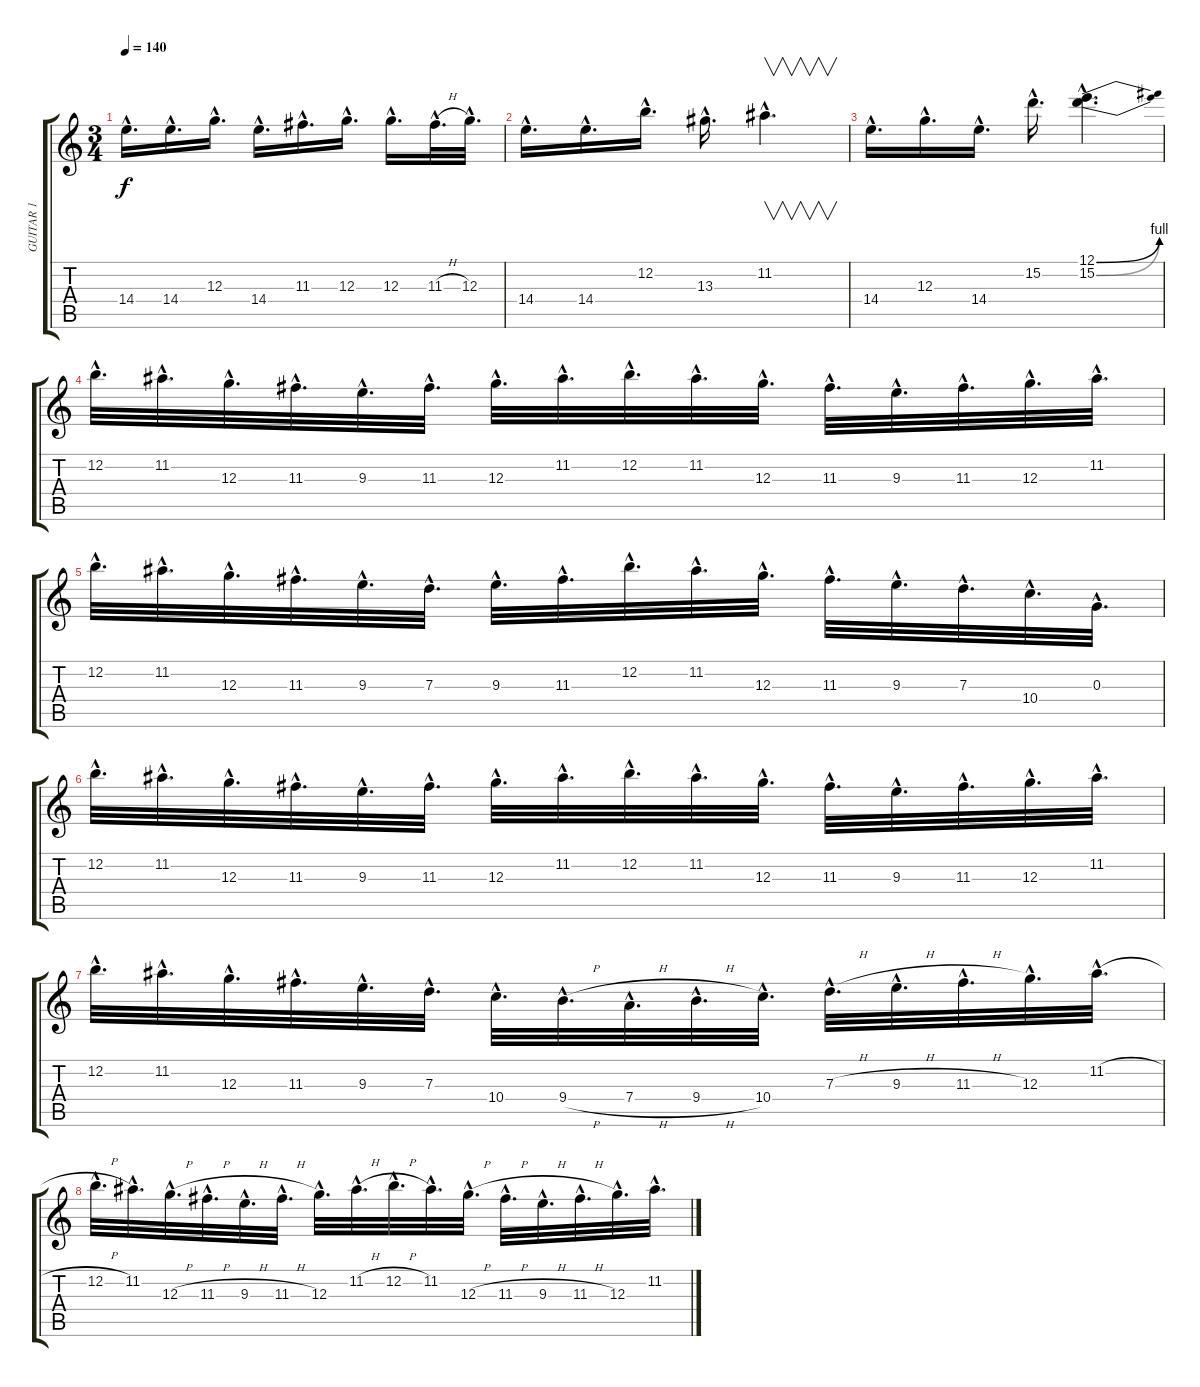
\track ("GUITAR 1" "GUITAR 1") {instrument distortionguitar}
\staff {score tabs}
\tuning (E4 B3 G3 D3 A2 E2) {hide}
\ts (3 4)
\tempo 140
\clef g2
\ks c
14.4{hac}.16{d dy f} 14.4{hac}.16{d} 12.3{hac}.16{d} 14.4{hac}.16{d} 11.3{hac}.16{d} 12.3{hac}.16{d} 12.3{hac}.16{d} 11.3{h hac}.32{d} 12.3{hac}.32{d} |
14.4{hac}.16{d} 14.4{hac}.16{d} 12.2{hac}.16{d} 13.3{hac}.16{d} 11.2{hac}.4{v d} |
14.4{hac}.16{d} 12.3{hac}.16{d} 14.4{hac}.16{d} 15.2{hac}.16{d} (12.1{be (bend 0 0 60 4) hac} 15.2{be (bend 0 0 60 4) hac}).4{d} |
12.2{hac}.32{d} 11.2{hac}.32{d} 12.3{hac}.32{d} 11.3{hac}.32{d} 9.3{hac}.32{d} 11.3{hac}.32{d} 12.3{hac}.32{d} 11.2{hac}.32{d} 12.2{hac}.32{d} 11.2{hac}.32{d} 12.3{hac}.32{d} 11.3{hac}.32{d} 9.3{hac}.32{d} 11.3{hac}.32{d} 12.3{hac}.32{d} 11.2{hac}.32{d} |
12.2{hac}.32{d} 11.2{hac}.32{d} 12.3{hac}.32{d} 11.3{hac}.32{d} 9.3{hac}.32{d} 7.3{hac}.32{d} 9.3{hac}.32{d} 11.3{hac}.32{d} 12.2{hac}.32{d} 11.2{hac}.32{d} 12.3{hac}.32{d} 11.3{hac}.32{d} 9.3{hac}.32{d} 7.3{hac}.32{d} 10.4{hac}.32{d} 0.3{hac}.32{d} |
12.2{hac}.32{d} 11.2{hac}.32{d} 12.3{hac}.32{d} 11.3{hac}.32{d} 9.3{hac}.32{d} 11.3{hac}.32{d} 12.3{hac}.32{d} 11.2{hac}.32{d} 12.2{hac}.32{d} 11.2{hac}.32{d} 12.3{hac}.32{d} 11.3{hac}.32{d} 9.3{hac}.32{d} 11.3{hac}.32{d} 12.3{hac}.32{d} 11.2{hac}.32{d} |
12.2{hac}.32{d} 11.2{hac}.32{d} 12.3{hac}.32{d} 11.3{hac}.32{d} 9.3{hac}.32{d} 7.3{hac}.32{d} 10.4{hac}.32{d} 9.4{h hac}.32{d} 7.4{h hac}.32{d} 9.4{h hac}.32{d} 10.4{hac}.32{d} 7.3{h hac}.32{d} 9.3{h hac}.32{d} 11.3{h hac}.32{d} 12.3{hac}.32{d} 11.2{h hac}.32{d} |
12.2{h hac}.32{d} 11.2{hac}.32{d} 12.3{h hac}.32{d} 11.3{h hac}.32{d} 9.3{h hac}.32{d} 11.3{h hac}.32{d} 12.3{hac}.32{d} 11.2{h hac}.32{d} 12.2{h hac}.32{d} 11.2{hac}.32{d} 12.3{h hac}.32{d} 11.3{h hac}.32{d} 9.3{h hac}.32{d} 11.3{h hac}.32{d} 12.3{hac}.32{d} 11.2{h hac}.32{d}
